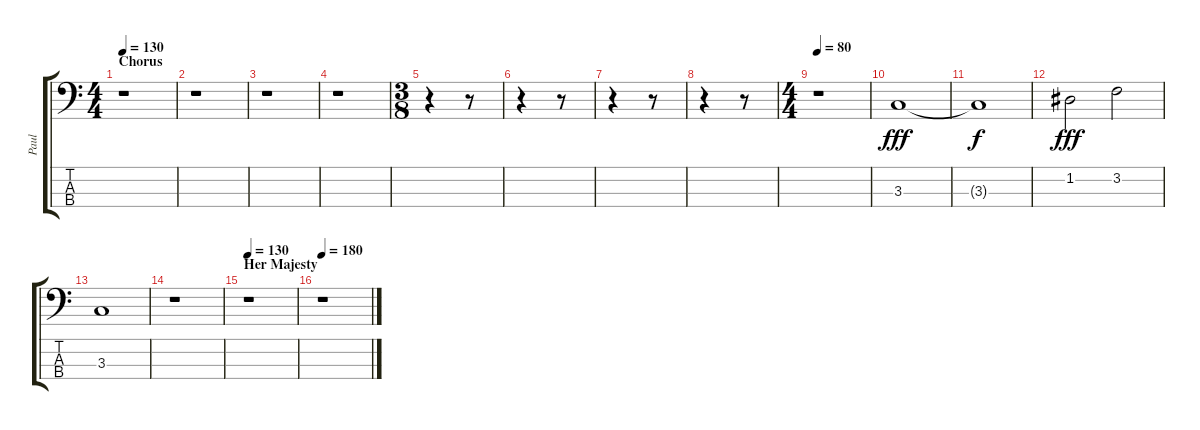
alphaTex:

\track ("Paul" "Paul") {instrument acousticbass}
\staff {score tabs}
\tuning (G2 D2 A1 E1) {hide}
\ts (4 4)
\section ("" "Chorus")
\tempo 130
\clef f4
\ks c
r.1{dy f} |
r.1 |
r.1 |
r.1 |
\ts (3 8)
r.4 r.8 |
r.4 r.8 |
r.4 r.8 |
r.4 r.8 |
\ts (4 4)
\tempo 80
r.1 |
3.3.1{dy fff} |
3.3{t}.1{dy f} |
1.2.2{dy fff} 3.2.2 |
3.3.1 |
r.1 |
\section ("" "Her Majesty")
\tempo 130
r.1 |
\tempo 180
r.1
